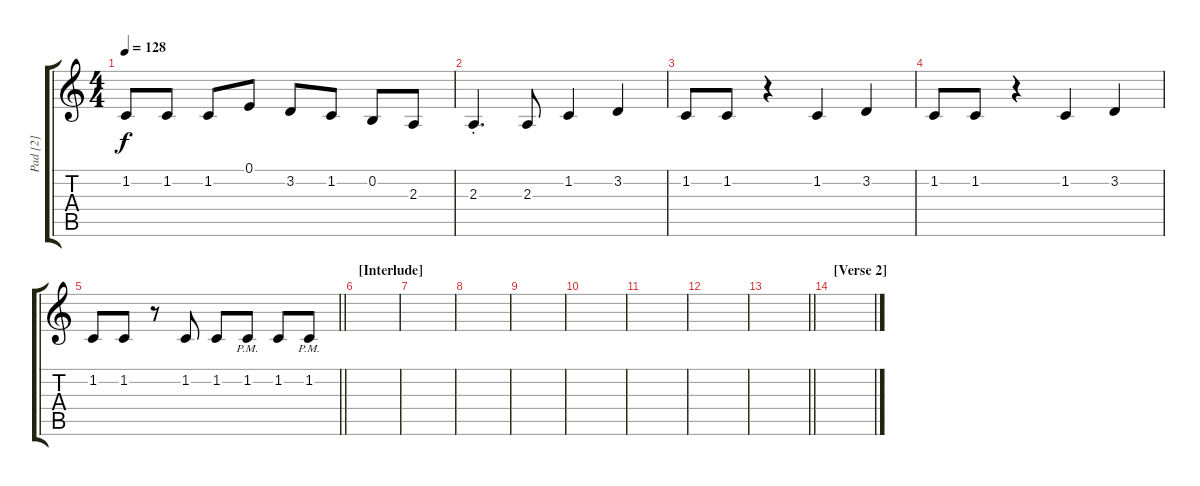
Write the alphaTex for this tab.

\track ("Pad [2]" "Pad [2]") {instrument lead2sawtooth}
\staff {score tabs}
\tuning (E4 B3 G3 D3 A2 E2) {hide}
\ts (4 4)
\tempo 128
\clef g2
\ks c
1.2.8{dy f} 1.2.8 1.2.8 0.1.8 3.2.8 1.2.8 0.2.8 2.3.8 |
2.3{st}.4{d} 2.3.8 1.2.4 3.2.4 |
1.2.8 1.2.8 r.4 1.2.4 3.2.4 |
1.2.8 1.2.8 r.4 1.2.4 3.2.4 |
\barLineRight lightlight
1.2.8 1.2.8 r.8 1.2.8 1.2.8 1.2{pm}.8 1.2.8 1.2{pm}.8 |
\section ("" "[Interlude]")
|
|
|
|
|
|
|
\barLineRight lightlight
|
\section ("" "[Verse 2]")
